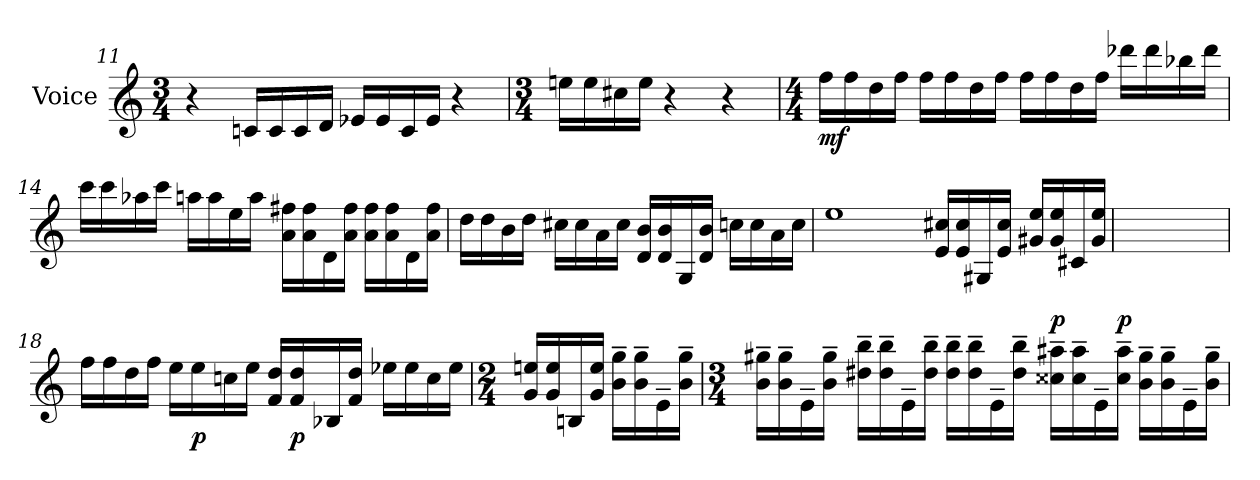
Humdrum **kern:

**kern	**dynam
*part1	*part1
*staff1	*staff1
*I"Voice	*
*I'V	*
*clefG2	*
*k[]	*
*M3/4	*
=11	=11
4r	.
16cn/LL	.
16c/	.
16c/	.
16d/JJ	.
16e-X/LL	.
16e-/	.
16c/	.
16e-/JJ	.
4r	.
=12	=12
*M3/4	*
16een\LL	.
16ee\	.
16cc#X\	.
16ee\JJ	.
4r	.
4r	.
!!LO:LB:g=z
=13	=13
*M4/4	*
!	!LO:DY:b
16ff\LL	mf
16ff\	.
16dd\	.
16ff\JJ	.
16ff\LL	.
16ff\	.
16dd\	.
16ff\JJ	.
16ff\LL	.
16ff\	.
16dd\	.
16ff\JJ	.
16ddd-X\LL	.
16ddd-\	.
16bb-X\	.
16ddd-\JJ	.
=14	=14
16ccc\LL	.
16ccc\	.
16aa-X\	.
16ccc\JJ	.
16aan\LL	.
16aa\	.
16ee\	.
16aa\JJ	.
16a\ 16ff#X\LL	.
16a\ 16ff#\	.
16d\	.
16a\ 16ff#\JJ	.
16a\ 16ff#\LL	.
16a\ 16ff#\	.
16d\	.
16a\ 16ff#\JJ	.
!!LO:LB:g=z
=15	=15
16dd\LL	.
16dd\	.
16b\	.
16dd\JJ	.
16cc#X\LL	.
16cc#\	.
16a\	.
16cc#\JJ	.
16d/ 16b/LL	.
16d/ 16b/	.
16G/	.
16d/ 16b/JJ	.
16ccn\LL	.
16cc\	.
16a\	.
16cc\JJ	.
=16	=16
1ee	.
16e/ 16cc#X/LL	.
16e/ 16cc#/	.
16G#X/	.
16e/ 16cc#/JJ	.
16g#X/ 16ee/LL	.
16g#/ 16ee/	.
16c#X/	.
16g#/ 16ee/JJ	.
=17	=17
1ryy	.
!!LO:LB:g=z
=18	=18
16ff\LL	.
16ff\	.
16dd\	.
16ff\JJ	.
16ee\LL	.
!	!LO:DY:b
16ee\	p
16ccn\	.
16ee\JJ	.
16f/ 16dd/LL	.
!	!LO:DY:b
16f/ 16dd/	p
16B-X/	.
16f/ 16dd/JJ	.
16ee-X\LL	.
16ee-\	.
16cc\	.
16ee-\JJ	.
!!LO:LB:g=z
=19	=19
*M2/4	*
16g/ 16een/LL	.
16g/ 16ee/	.
16Bn/	.
16g/ 16ee/JJ	.
16b\~ 16gg\~LL	.
16b\~ 16gg\~	.
16e~\	.
16b\~ 16gg\~JJ	.
=20	=20
*M3/4	*
16b\~ 16gg#X\~LL	.
16b\~ 16gg#\~	.
16e~\	.
16b\~ 16gg#\~JJ	.
16dd#X\~ 16bb\~LL	.
16dd#\~ 16bb\~	.
16e~\	.
16dd#\~ 16bb\~JJ	.
16dd#\~ 16bb\~LL	.
16dd#\~ 16bb\~	.
16e~\	.
16dd#\~ 16bb\~JJ	.
!	!LO:DY:a
16cc##X\~ 16aa#X\~LL	p
16cc##\~ 16aa#\~	.
16e~\	.
!	!LO:DY:a
16cc##\~ 16aa#\~JJ	p
16b\~ 16gg#\~LL	.
16b\~ 16gg#\~	.
16e~\	.
16b\~ 16gg#\~JJ	.
=	=
*-	*-
